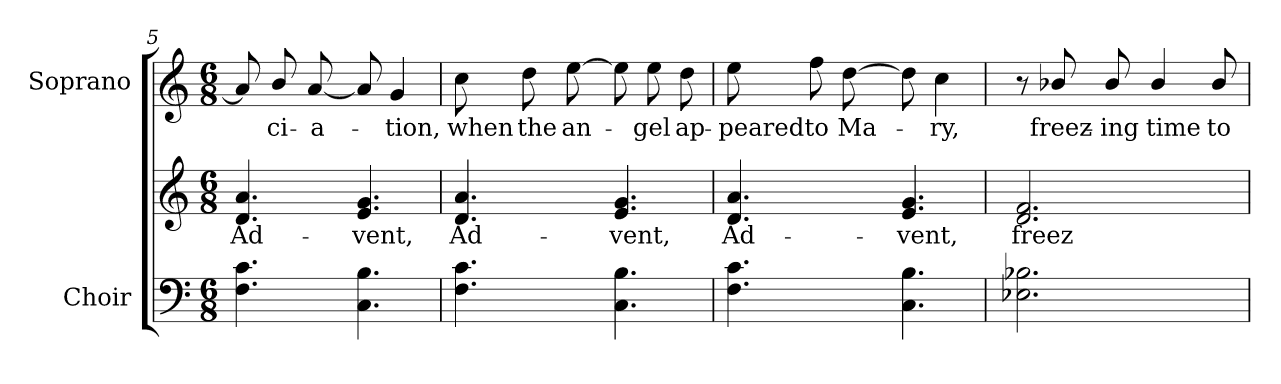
**kern	**kern	**text	**kern	**text
*part2	*part2	*part2	*part1	*part1
*staff3	*staff2	*staff2	*staff1	*staff1
*I"Choir	*	*	*I"Soprano	*
*I'Choir	*	*	*I'S.	*
*clefF4	*clefG2	*	*clefG2	*
*k[]	*k[]	*	*k[]	*
*C:	*C:	*	*C:	*
*M6/8	*M6/8	*	*M6/8	*
=5	=5	=5	=5	=5
!	!	!LO:LY:b:color=#000000	!	!
4.Fi\ 4.ci	4.di/ 4.ai	Ad-	8ai/]	.
!	!	!	!	!LO:LY:b:color=#000000
.	.	.	8bi/	-ci-
!	!	!	!	!LO:LY:b:color=#000000
.	.	.	[8ai/	-a-
!	!	!LO:LY:b:color=#000000	!	!
4.Ci\ 4.Bi	4.ei/ 4.gi	-vent,	8ai/]	.
!	!	!	!	!LO:LY:b:color=#000000
.	.	.	4gi/	-tion,
!!LO:LB:g=z
=6	=6	=6	=6	=6
!	!	!LO:LY:b:color=#000000	!	!
!	!	!	!	!LO:LY:b:color=#000000
4.Fi\ 4.ci	4.di/ 4.ai	Ad-	8cci\	when
!	!	!	!	!LO:LY:b:color=#000000
.	.	.	8ddi\	the
!	!	!	!	!LO:LY:b:color=#000000
.	.	.	[8eei\	an-
!	!	!LO:LY:b:color=#000000	!	!
4.Ci\ 4.Bi	4.ei/ 4.gi	-vent,	8eei\]	.
!	!	!	!	!LO:LY:b:color=#000000
.	.	.	8eei\	-gel
!	!	!	!	!LO:LY:b:color=#000000
.	.	.	8ddi\	ap-
=7	=7	=7	=7	=7
!	!	!LO:LY:b:color=#000000	!	!
!	!	!	!	!LO:LY:b:color=#000000
4.Fi\ 4.ci	4.di/ 4.ai	Ad-	8eei\	-peared
!	!	!	!	!LO:LY:b:color=#000000
.	.	.	8ffi\	to
!	!	!	!	!LO:LY:b:color=#000000
.	.	.	[8ddi\	Ma-
!	!	!LO:LY:b:color=#000000	!	!
4.Ci\ 4.Bi	4.ei/ 4.gi	-vent,	8ddi\]	.
!	!	!	!	!LO:LY:b:color=#000000
.	.	.	4cci\	-ry,
=8	=8	=8	=8	=8
!	!	!LO:LY:b:color=#000000	!	!
2.E-Xi\ 2.B-Xi	2.di/ 2.fi	freez-	8r	.
!	!	!	!	!LO:LY:b:color=#000000
.	.	.	8b-Xi/	freez-
!	!	!	!	!LO:LY:b:color=#000000
.	.	.	8b-i/	-ing
!	!	!	!	!LO:LY:b:color=#000000
.	.	.	4b-i/	time
!	!	!	!	!LO:LY:b:color=#000000
.	.	.	8b-i/	to
=	=	=	=	=
*-	*-	*-	*-	*-
